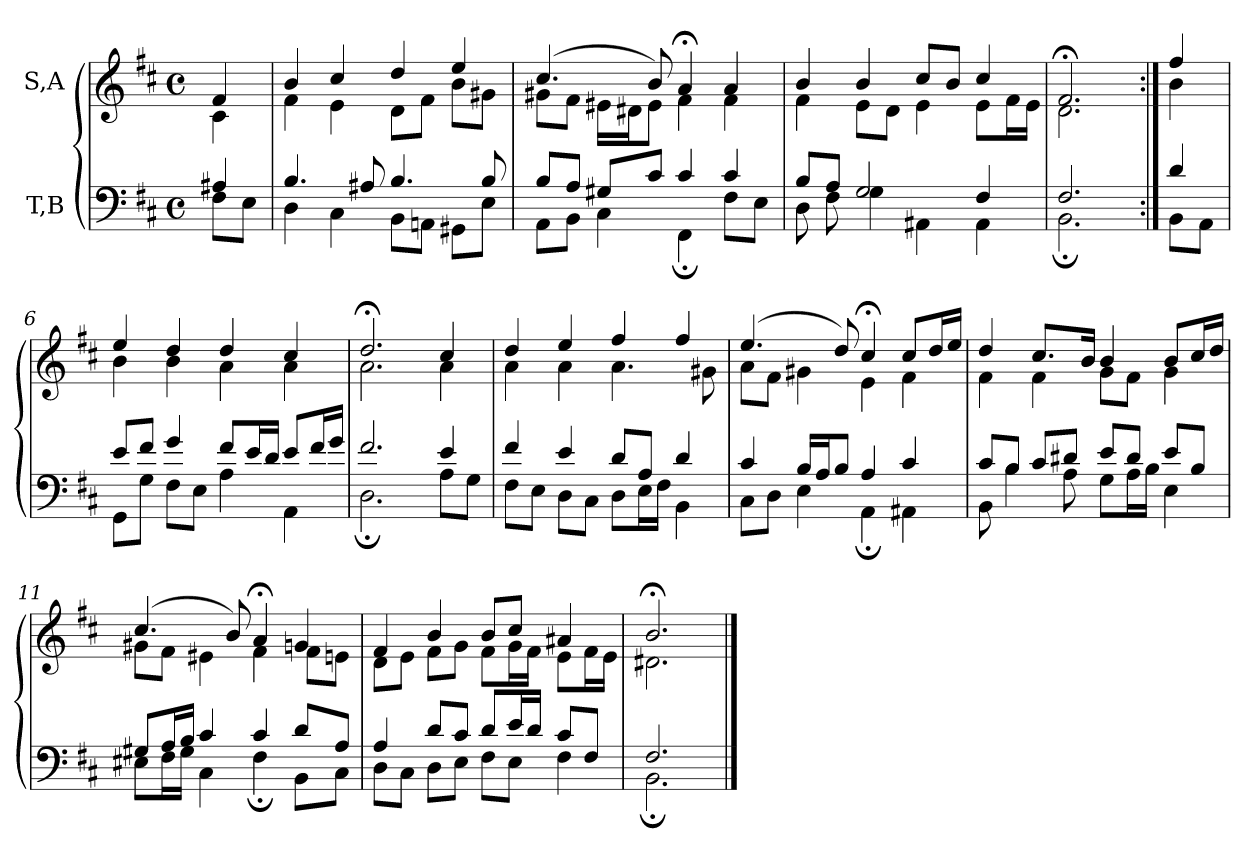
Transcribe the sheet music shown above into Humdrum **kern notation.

**kern	**kern
*part2	*part1
*staff2	*staff1
*I"T,B	*I"S,A
*clefF4	*clefG2
*k[f#c#]	*k[f#c#]
*M4/4	*M4/4
*met(c)	*met(c)
=	=
*^	*^
4A#X	8F#L	4f#	4c#
.	8EJ	.	.
=1	=1	=1	=1
4.B	4D	4b	4f#
.	4C#	4cc#	4e
8A#X	.	.	.
4.B	8BBL	4dd	8dL
.	8AAnJ	.	8f#J
.	8GG#XL	4ee	8bL
8B	8EJ	.	8g#XJ
=2	=2	=2	=2
8BL	8AAL	(>4.cc#	8g#XL
8AJ	8BBJ	.	8f#J
8G#XL	4C#	.	16e#XLL
.	.	.	16d#XJ
8c#J	.	8b)	8e#J
4c#	4FF#;	4a;<	4f#
4c#	8F#L	4a	4f#
.	8EJ	.	.
=3	=3	=3	=3
8BL	8D	4b	4f#
8AJ	8F#	.	.
2G	4G	4b	8eL
.	.	.	8dJ
.	4AA#X	8cc#L	4e
.	.	8bJ	.
4F#	4AA#	4cc#	8eL
.	.	.	16f#L
.	.	.	16eJJ
=1822	=1822	=1822	=1822
2.F#	2.BB;	2.f#;<	2.d
=1823:|!	=1823:|!	=1823:|!	=1823:|!
4d	8BBL	4ff#	4b
.	8AAJ	.	.
=6	=6	=6	=6
8eL	8GGL	4ee	4b
8f#J	8GJ	.	.
4g	8F#L	4dd	4b
.	8EJ	.	.
8f#L	4A	4dd	4a
16eL	.	.	.
16dJJ	.	.	.
8eL	4AA	4cc#	4a
16f#L	.	.	.
16gJJ	.	.	.
=7	=7	=7	=7
2.f#	2.D;	2.dd;<	2.a
4e	8AL	4cc#	4a
.	8GJ	.	.
=8	=8	=8	=8
4f#	8F#L	4dd	4a
.	8EJ	.	.
4e	8DL	4ee	4a
.	8C#J	.	.
8dL	8DL	4ff#	4.a
8AJ	16EL	.	.
.	16F#JJ	.	.
4d	4BB	4ff#	.
.	.	.	8g#X
=9	=9	=9	=9
4c#	8C#L	(>4.ee	8aL
.	8DJ	.	8f#J
16BLL	4E	.	4g#X
16AJ	.	.	.
8BJ	.	8dd)	.
4A	4AA;	4cc#;<	4e
4c#	4AA#X	8cc#L	4f#
.	.	16ddL	.
.	.	16eeJJ	.
=10	=10	=10	=10
8c#L	8BB	4dd	4f#
8BJ	4B	.	.
8c#L	.	8.cc#L	4f#
8d#XJ	8A	.	.
.	.	16bJk	.
8eL	8GL	4b	8gL
8d#J	16AL	.	8f#J
.	16BJJ	.	.
8eL	4E	8bL	4g
8BJ	.	16cc#L	.
.	.	16ddJJ	.
=11	=11	=11	=11
8G#XL	8E#XL	(>4.cc#	8g#XL
16AL	16F#L	.	8f#J
16BJJ	16G#JJ	.	.
4c#	4C#	.	4e#X
.	.	8b)	.
4c#	4F#;	4a;<	4f#
8dL	8BBL	4gn	8f#L
8AJ	8C#J	.	8enJ
=12	=12	=12	=12
4A	8DL	4f#	8dL
.	8C#J	.	8eJ
8dL	8DL	4b	8f#L
8c#J	8EJ	.	8gJ
8dL	8F#L	8bL	8f#L
16eL	8EJ	8cc#J	16gL
16dJJ	.	.	16f#JJ
8c#L	4F#	4a#X	8eL
8F#J	.	.	16f#L
.	.	.	16eJJ
=13	=13	=13	=13
2.F#	2.BB;	2.b;<	2.d#X
*v	*v	*	*
*	*v	*v
==	==
*-	*-
